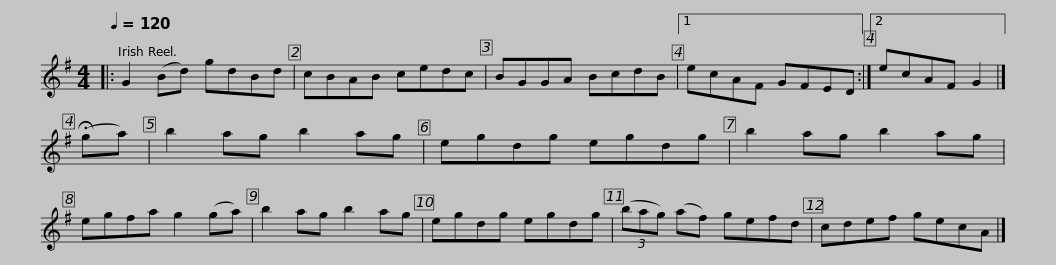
X:1
L:1/8
Q:1/4=120
M:4/4
I:linebreak $
K:G
V:1 treble
V:1
|: G2 (Bd) gdBd | cBAB cedc | BGGA BcdB |1 ecAF GFED :|2 ecAF G2 |] %5
 (!fermata!ga) |$ b2 ag b2 ag | egdg egdg | b2 ag b2 ag | egfa g2 (ga) | %10
 b2 ag b2 ag |$ egdg egdg | (3(bag) (af) gefd | cdef gecA |] %14
